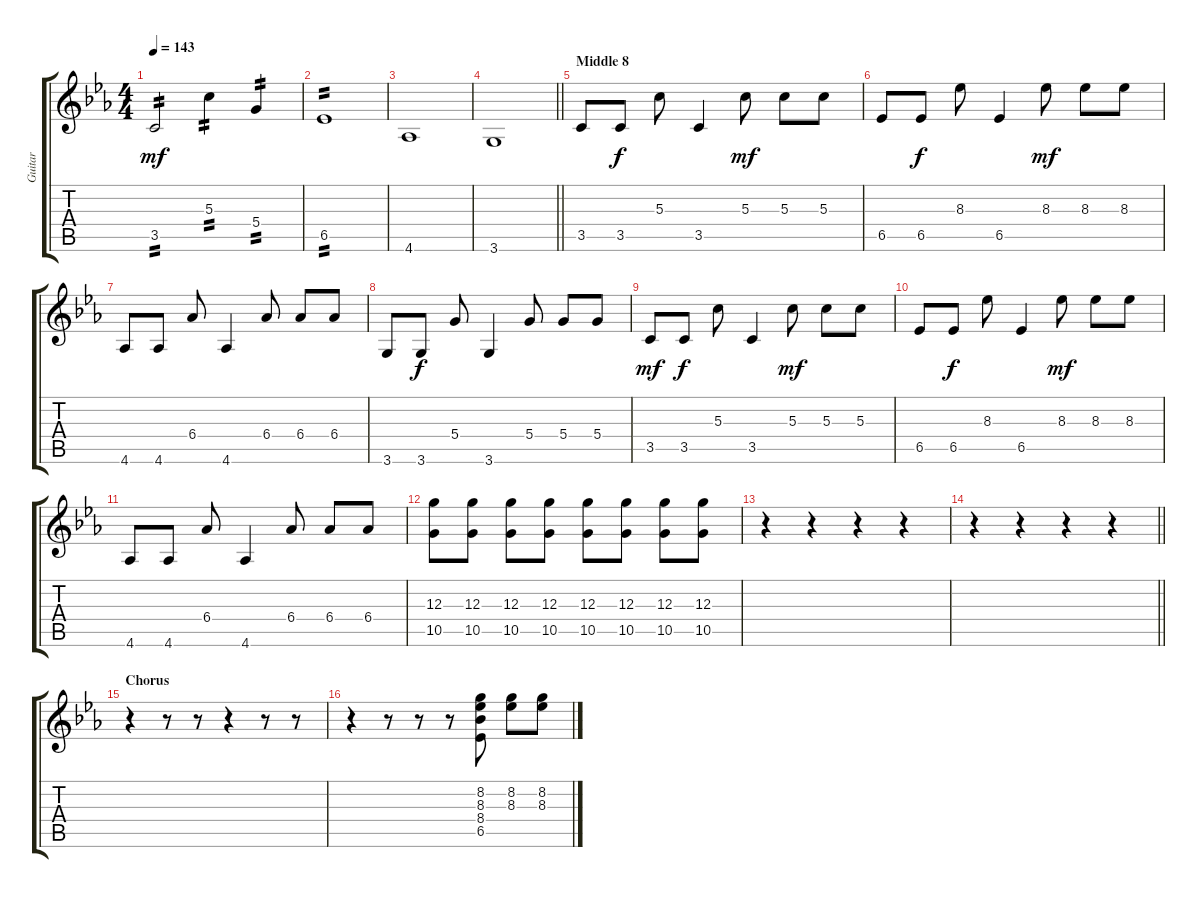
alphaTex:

\track ("Guitar" "Guitar") {instrument acousticguitarnylon}
\staff {score tabs}
\tuning (E4 B3 G3 D3 A2 E2) {hide}
\ts (4 4)
\tempo 143
\clef g2
\ks cminor
3.5.2{tp 2 dy mf} 5.3.4{tp 2} 5.4.4{tp 2} |
6.5.1{tp 2} |
4.6.1 |
\barLineRight lightlight
3.6.1 |
\section ("" "Middle 8")
3.5.8{volume 5 instrument overdrivenguitar} 3.5.8{dy f} 5.3.8 3.5.4 5.3.8{dy mf} 5.3.8 5.3.8 |
6.5.8 6.5.8{dy f} 8.3.8 6.5.4 8.3.8{dy mf} 8.3.8 8.3.8 |
4.6.8 4.6.8 6.4.8 4.6.4 6.4.8 6.4.8 6.4.8 |
3.6.8 3.6.8{dy f} 5.4.8 3.6.4 5.4.8 5.4.8 5.4.8 |
3.5.8{dy mf} 3.5.8{dy f} 5.3.8 3.5.4 5.3.8{dy mf} 5.3.8 5.3.8 |
6.5.8 6.5.8{dy f} 8.3.8 6.5.4 8.3.8{dy mf} 8.3.8 8.3.8 |
4.6.8 4.6.8 6.4.8 4.6.4 6.4.8 6.4.8 6.4.8 |
(12.3 10.5).8 (12.3 10.5).8 (12.3 10.5).8 (12.3 10.5).8 (12.3 10.5).8 (12.3 10.5).8 (12.3 10.5).8 (12.3 10.5).8 |
r.4 r.4 r.4 r.4 |
\barLineRight lightlight
r.4 r.4 r.4 r.4 |
\section ("" "Chorus")
r.4{volume 11 instrument acousticguitarnylon} r.8 r.8 r.4 r.8 r.8 |
r.4 r.8 r.8 r.8 (8.2 8.3 8.4 6.5).8 (8.2 8.3).8 (8.2 8.3).8
